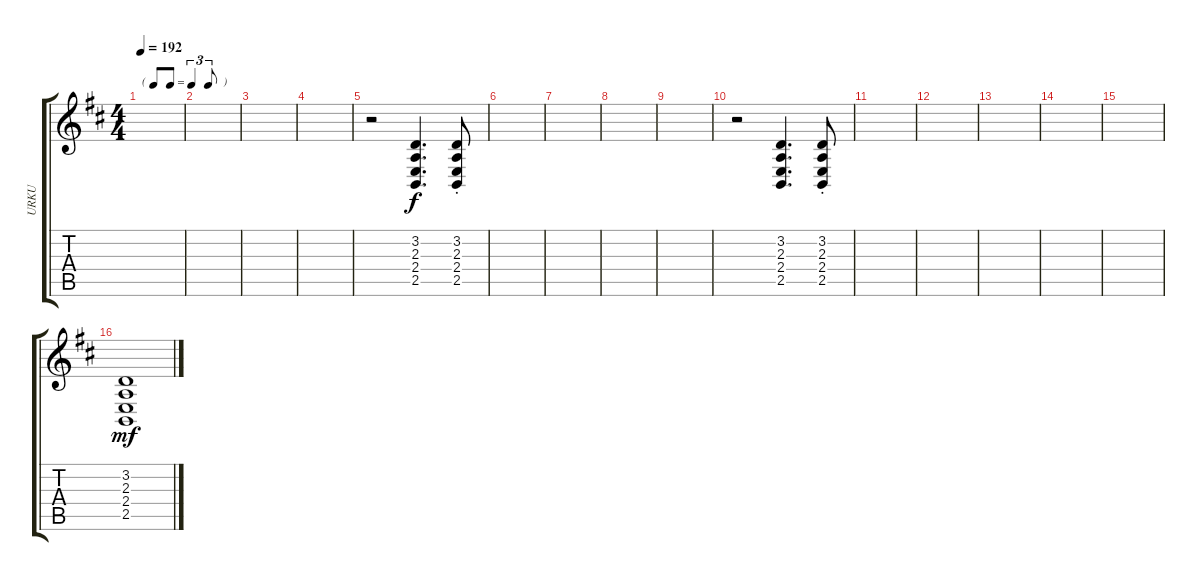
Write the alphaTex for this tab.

\track ("URKU" "URKU") {instrument drawbarorgan}
\staff {score tabs}
\tuning (E4 B3 G3 D3 A2 E2) {hide}
\ts (4 4)
\tf triplet8th
\tempo 192
\clef g2
\ks d
|
|
|
|
r.2 (3.2 2.3 2.4 2.5).4{d} (3.2 2.3 2.4{st} 2.5).8 |
|
|
|
|
r.2 (3.2 2.3 2.4 2.5).4{d} (3.2 2.3 2.4{st} 2.5).8 |
|
|
|
|
|
(3.2 2.3 2.4 2.5).1{dy mf}
